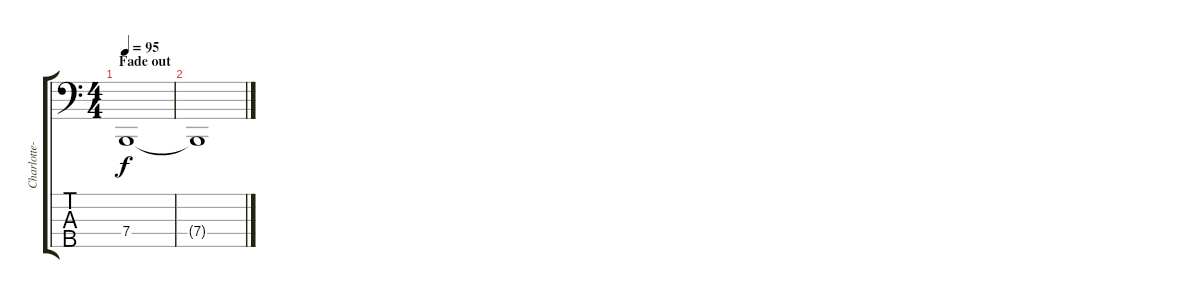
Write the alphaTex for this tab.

\track ("Charlotte-basse" "Charlotte-") {instrument lead8bassandlead}
\staff {score tabs}
\tuning (G2 D2 A1 E1 B0) {hide}
\ts (4 4)
\section ("" "Fade out")
\tempo 95
\clef f4
\ks c
7.4{t}.1{dy f} |
7.4{t}.1
